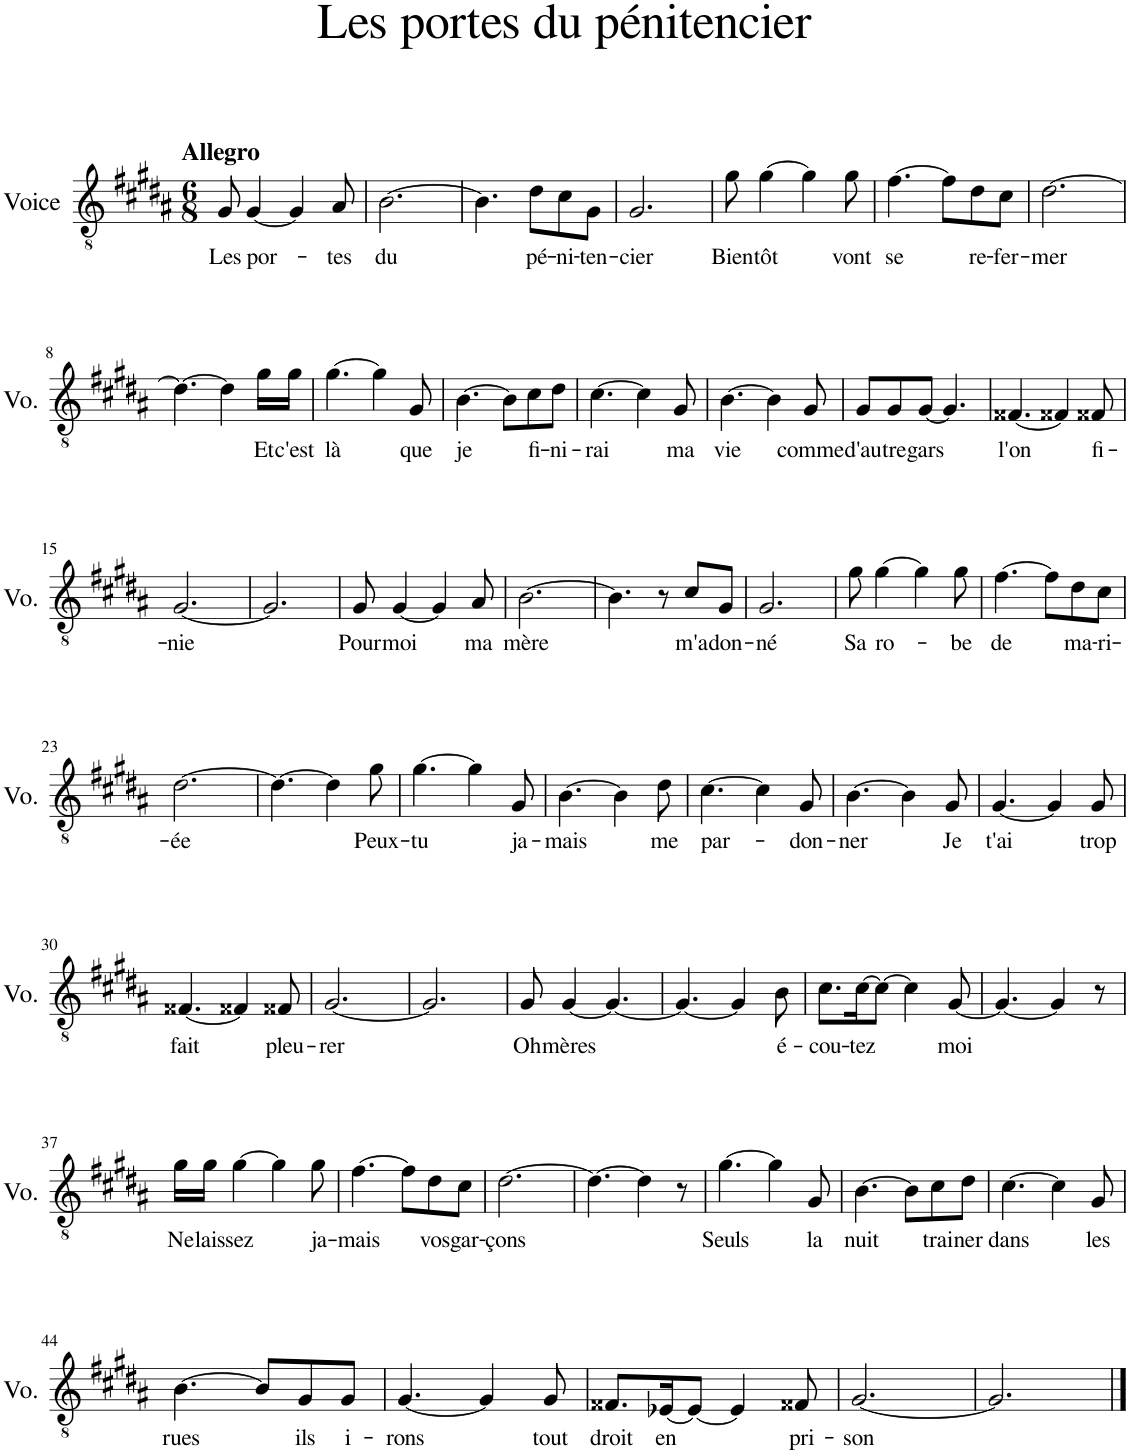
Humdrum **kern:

**kern	**text
*part1	*part1
*staff1	*staff1
*I"Voice	*
*I'Vo.	*
*clefGv2	*
*k[f#c#g#d#a#]	*
*M6/8	*
=1	=1
!LO:TX:a:B:t=Allegro	!
!	!LO:LY:b
8G#/	Les
!	!LO:LY:b
[4G#/	por-
4G#/]	.
!	!LO:LY:b
8A#/	tes
=2	=2
!	!LO:LY:b
[2.B\	du
=3	=3
4.B\]	.
!	!LO:LY:b
8d#\L	pé-
!	!LO:LY:b
8c#\	-ni-
!	!LO:LY:b
8G#\J	-ten-
=4	=4
!	!LO:LY:b
2.G#/	-cier
=5	=5
!	!LO:LY:b
8g#\	Bien-
!	!LO:LY:b
[4g#\	-tôt
4g#\]	.
!	!LO:LY:b
8g#\	vont
=6	=6
!	!LO:LY:b
[4.f#\	se
8f#\L]	.
!	!LO:LY:b
8d#\	re-
!	!LO:LY:b
8c#\J	-fer-
=7	=7
!	!LO:LY:b
[2.d#\	-mer
!!LO:LB:g=z
=8	=8
4.d#\_	.
4d#\]	.
!	!LO:LY:b
16g#\LL	Et
!	!LO:LY:b
16g#\JJ	c'est
=9	=9
!	!LO:LY:b
[4.g#\	là
4g#\]	.
!	!LO:LY:b
8G#/	que
=10	=10
!	!LO:LY:b
[4.B\	je
8B\L]	.
!	!LO:LY:b
8c#\	fi-
!	!LO:LY:b
8d#\J	-ni-
=11	=11
!	!LO:LY:b
[4.c#\	-rai
4c#\]	.
!	!LO:LY:b
8G#/	ma
=12	=12
!	!LO:LY:b
[4.B\	vie
4B\]	.
!	!LO:LY:b
8G#/	comme
=13	=13
!	!LO:LY:b
8G#/L	d'au-
!	!LO:LY:b
8G#/	-tre
!	!LO:LY:b
[8G#/J	gars
4.G#/]	.
=14	=14
!	!LO:LY:b
[4.F##X/	l'on
4F##X/]	.
!	!LO:LY:b
8F##X/	fi-
!!LO:LB:g=z
=15	=15
!	!LO:LY:b
[2.G#/	-nie
=16	=16
2.G#/]	.
=17	=17
!	!LO:LY:b
8G#/	Pour
!	!LO:LY:b
[4G#/	moi
4G#/]	.
!	!LO:LY:b
8A#/	ma
=18	=18
!	!LO:LY:b
[2.B\	-mère
=19	=19
4.B\]	.
8r	.
!	!LO:LY:b
8c#/L	m'a
!	!LO:LY:b
8G#/J	don-
=20	=20
!	!LO:LY:b
2.G#/	-né
=21	=21
!	!LO:LY:b
8g#\	Sa
!	!LO:LY:b
[4g#\	ro-
4g#\]	.
!	!LO:LY:b
8g#\	-be
=22	=22
!	!LO:LY:b
[4.f#\	de
8f#\L]	.
!	!LO:LY:b
8d#\	ma-
!	!LO:LY:b
8c#\J	-ri-
!!LO:LB:g=z
=23	=23
!	!LO:LY:b
[2.d#\	-ée
=24	=24
4.d#\_	.
4d#\]	.
!	!LO:LY:b
8g#\	Peux-
=25	=25
!	!LO:LY:b
[4.g#\	-tu
4g#\]	.
!	!LO:LY:b
8G#/	ja-
=26	=26
!	!LO:LY:b
[4.B\	-mais
4B\]	.
!	!LO:LY:b
8d#\	me
=27	=27
!	!LO:LY:b
[4.c#\	par-
4c#\]	.
!	!LO:LY:b
8G#/	-don-
=28	=28
!	!LO:LY:b
[4.B\	-ner
4B\]	.
!	!LO:LY:b
8G#/	Je
=29	=29
!	!LO:LY:b
[4.G#/	t'ai
4G#/]	.
!	!LO:LY:b
8G#/	trop
!!LO:LB:g=z
=30	=30
!	!LO:LY:b
[4.F##X/	fait
4F##X/]	.
!	!LO:LY:b
8F##X/	pleu-
=31	=31
!	!LO:LY:b
[2.G#/	-rer
=32	=32
2.G#/]	.
=33	=33
!	!LO:LY:b
8G#/	Oh
!	!LO:LY:b
[4G#/	mères
4.G#/_	.
=34	=34
4.G#/_	.
4G#/]	.
!	!LO:LY:b
8B\	é-
=35	=35
!	!LO:LY:b
8.c#\L	cou-
!	!LO:LY:b
[16c#\K	-tez
8c#\J_	.
4c#\]	.
!	!LO:LY:b
[8G#/	moi
=36	=36
4.G#/_	.
4G#/]	.
8r	.
!!LO:LB:g=z
=37	=37
!	!LO:LY:b
16g#\LL	Ne
!	!LO:LY:b
16g#\JJ	lais-
!	!LO:LY:b
[4g#\	-sez
4g#\]	.
!	!LO:LY:b
8g#\	ja-
=38	=38
!	!LO:LY:b
[4.f#\	-mais
8f#\L]	.
!	!LO:LY:b
8d#\	vos
!	!LO:LY:b
8c#\J	gar-
=39	=39
!	!LO:LY:b
[2.d#\	-çons
=40	=40
4.d#\_	.
4d#\]	.
8r	.
=41	=41
!	!LO:LY:b
[4.g#\	Seuls
4g#\]	.
!	!LO:LY:b
8G#/	la
=42	=42
!	!LO:LY:b
[4.B\	nuit
8B\L]	.
!	!LO:LY:b
8c#\	trai-
!	!LO:LY:b
8d#\J	-ner
=43	=43
!	!LO:LY:b
[4.c#\	dans
4c#\]	.
!	!LO:LY:b
8G#/	les
!!LO:LB:g=z
=44	=44
!	!LO:LY:b
[4.B\	rues
8B/L]	.
!	!LO:LY:b
8G#/	ils
!	!LO:LY:b
8G#/J	i-
=45	=45
!	!LO:LY:b
[4.G#/	-rons
4G#/]	.
!	!LO:LY:b
8G#/	tout
=46	=46
!	!LO:LY:b
8.F##X/L	droit
!	!LO:LY:b
[16E-X/K	en
8E-/J_	.
4E-/]	.
!	!LO:LY:b
8F##X/	pri-
=47	=47
!	!LO:LY:b
[2.G#/	-son
=48	=48
2.G#/]	.
==	==
*-	*-
